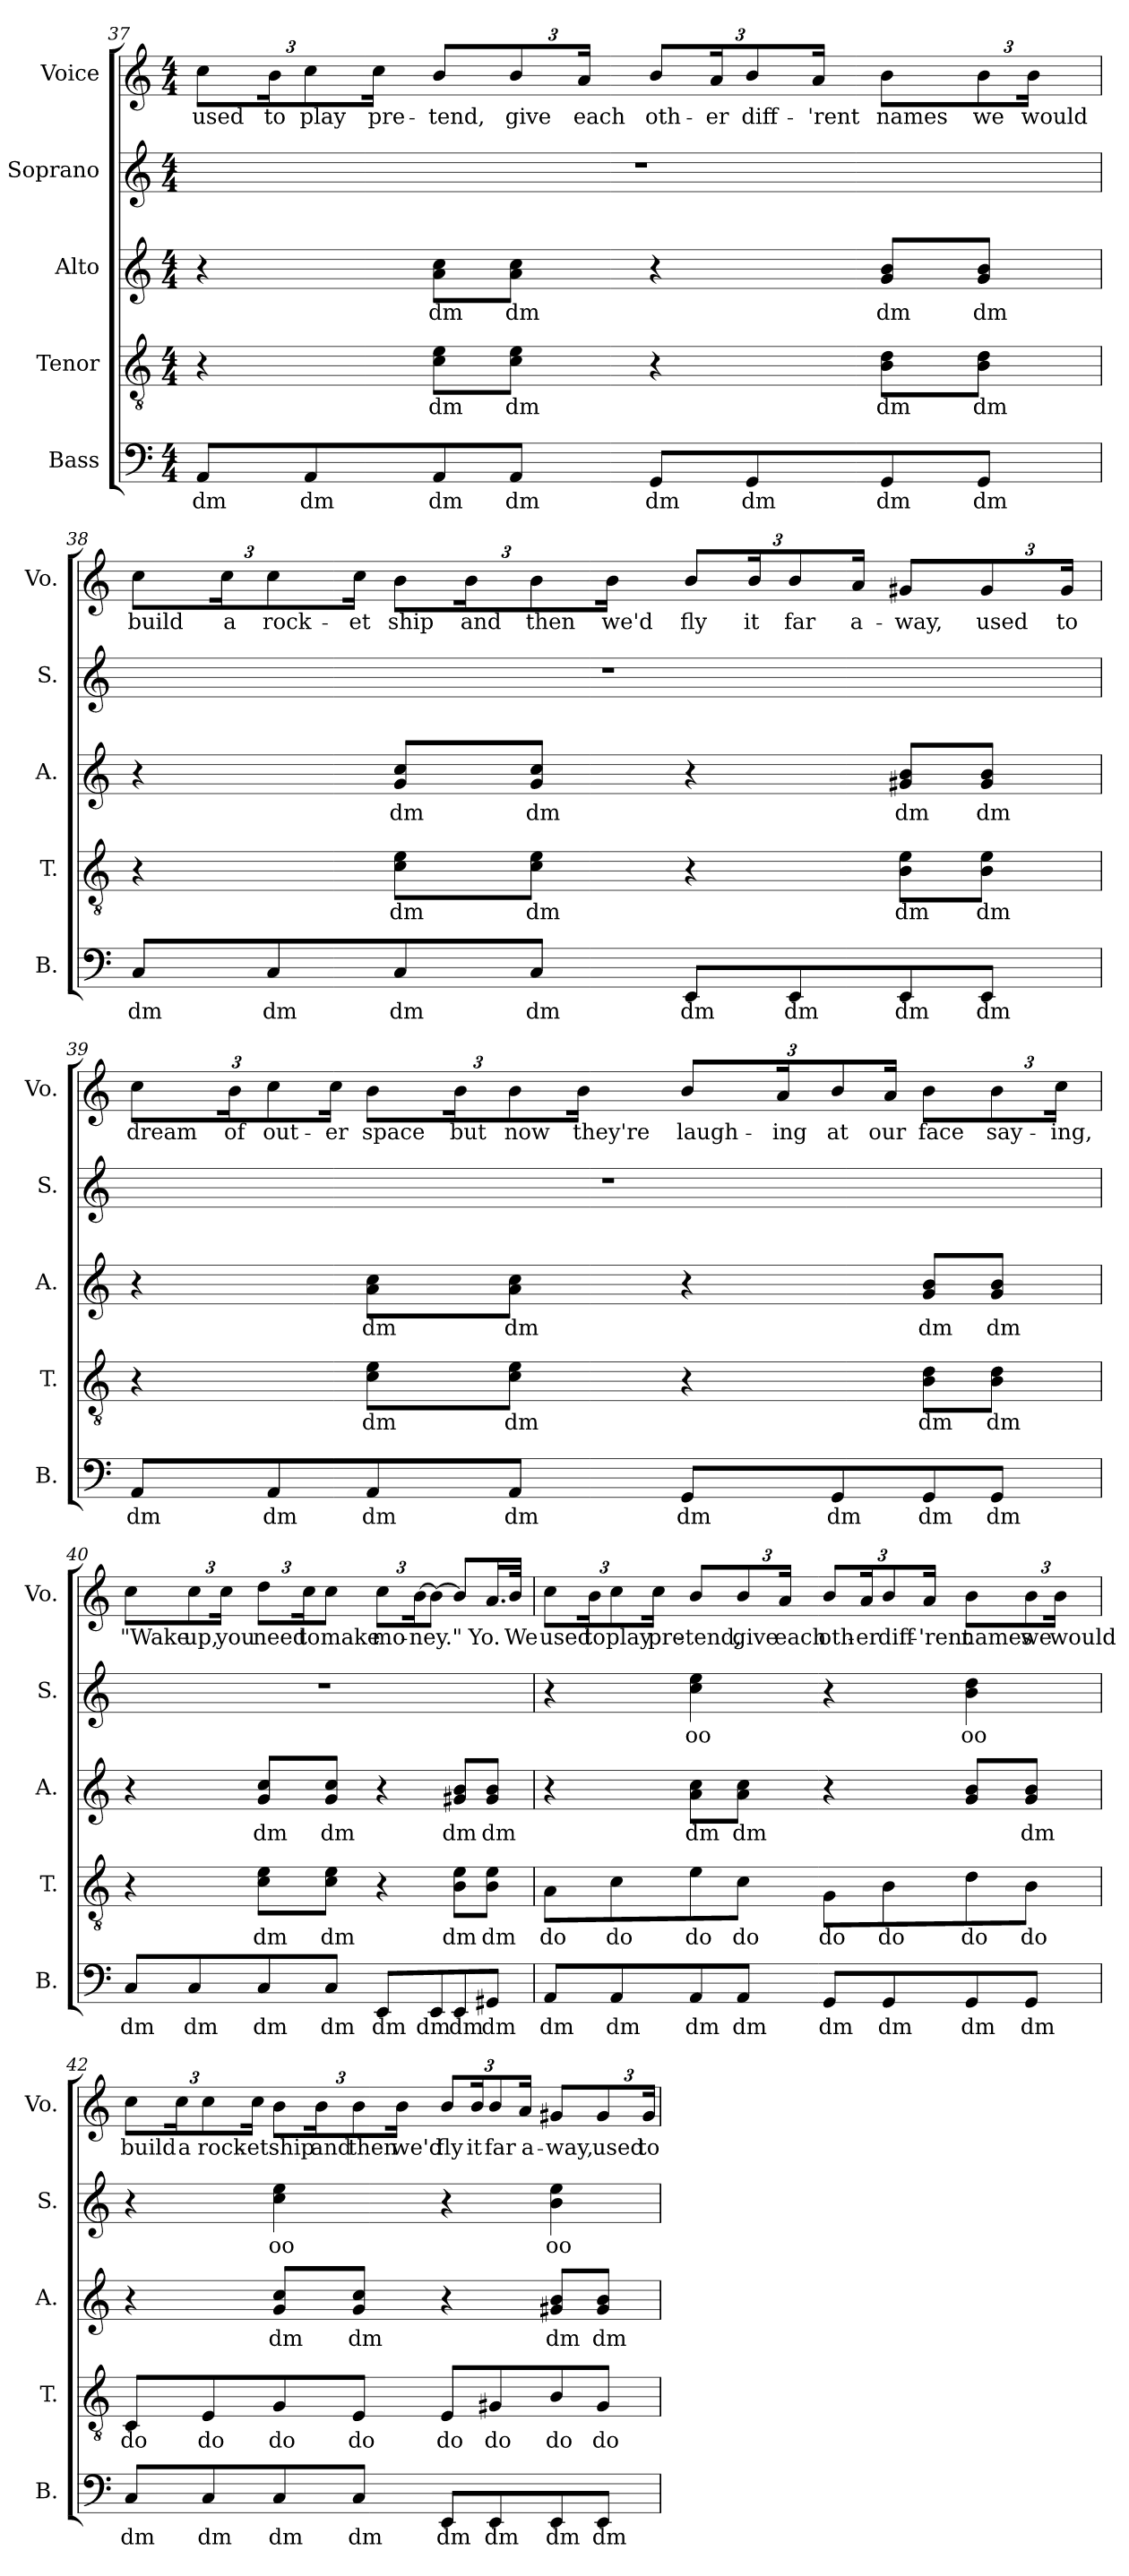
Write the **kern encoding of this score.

**kern	**text	**kern	**text	**kern	**text	**kern	**text	**kern	**text
*part5	*part5	*part4	*part4	*part3	*part3	*part2	*part2	*part1	*part1
*staff5	*staff5	*staff4	*staff4	*staff3	*staff3	*staff2	*staff2	*staff1	*staff1
*I"Bass	*	*I"Tenor	*	*I"Alto	*	*I"Soprano	*	*I"Voice	*
*I'B.	*	*I'T.	*	*I'A.	*	*I'S.	*	*I'Vo.	*
!!LO:PB:g=z
*clefF4	*	*clefGv2	*	*clefG2	*	*clefG2	*	*clefG2	*
*k[]	*	*k[]	*	*k[]	*	*k[]	*	*k[]	*
*M4/4	*	*M4/4	*	*M4/4	*	*M4/4	*	*M4/4	*
*	*	*	*	*	*	*	*	*Xbrackettup	*
=37	=37	=37	=37	=37	=37	=37	=37	=37	=37
8AA/L	dm	4r	.	4r	.	1r	.	12cc\L	used
.	.	.	.	.	.	.	.	24b\K	to
8AA/	dm	.	.	.	.	.	.	12cc\	play
.	.	.	.	.	.	.	.	24cc\Jk	pre-
8AA/	dm	8c\ 8e\L	dm	8a\ 8cc\L	dm	.	.	8b/L	-tend,
8AA/J	dm	8c\ 8e\J	dm	8a\ 8cc\J	dm	.	.	12b/	give
.	.	.	.	.	.	.	.	24a/Jk	each
8GG/L	dm	4r	.	4r	.	.	.	12b/L	oth-
.	.	.	.	.	.	.	.	24a/K	-er
8GG/	dm	.	.	.	.	.	.	12b/	diff-
.	.	.	.	.	.	.	.	24a/Jk	-'rent
8GG/	dm	8B\ 8d\L	dm	8g/ 8b/L	dm	.	.	8b\L	names
8GG/J	dm	8B\ 8d\J	dm	8g/ 8b/J	dm	.	.	12b\	we
.	.	.	.	.	.	.	.	24b\Jk	would
!!LO:LB:g=z
=38	=38	=38	=38	=38	=38	=38	=38	=38	=38
8C/L	dm	4r	.	4r	.	1r	.	12cc\L	build
.	.	.	.	.	.	.	.	24cc\K	a
8C/	dm	.	.	.	.	.	.	12cc\	rock-
.	.	.	.	.	.	.	.	24cc\Jk	-et
8C/	dm	8c\ 8e\L	dm	8g/ 8cc/L	dm	.	.	12b\L	ship
.	.	.	.	.	.	.	.	24b\K	and
8C/J	dm	8c\ 8e\J	dm	8g/ 8cc/J	dm	.	.	12b\	then
.	.	.	.	.	.	.	.	24b\Jk	we'd
8EE/L	dm	4r	.	4r	.	.	.	12b/L	fly
.	.	.	.	.	.	.	.	24b/K	it
8EE/	dm	.	.	.	.	.	.	12b/	far
.	.	.	.	.	.	.	.	24a/Jk	a-
8EE/	dm	8B\ 8e\L	dm	8g#X/ 8b/L	dm	.	.	8g#X/L	-way,
8EE/J	dm	8B\ 8e\J	dm	8g#/ 8b/J	dm	.	.	12g#/	used
.	.	.	.	.	.	.	.	24g#/Jk	to
!!LO:PB:g=z
=39	=39	=39	=39	=39	=39	=39	=39	=39	=39
8AA/L	dm	4r	.	4r	.	1r	.	12cc\L	dream
.	.	.	.	.	.	.	.	24b\K	of
8AA/	dm	.	.	.	.	.	.	12cc\	out-
.	.	.	.	.	.	.	.	24cc\Jk	-er
8AA/	dm	8c\ 8e\L	dm	8a\ 8cc\L	dm	.	.	12b\L	space
.	.	.	.	.	.	.	.	24b\K	but
8AA/J	dm	8c\ 8e\J	dm	8a\ 8cc\J	dm	.	.	12b\	now
.	.	.	.	.	.	.	.	24b\Jk	they're
8GG/L	dm	4r	.	4r	.	.	.	12b/L	laugh-
.	.	.	.	.	.	.	.	24a/K	-ing
8GG/	dm	.	.	.	.	.	.	12b/	at
.	.	.	.	.	.	.	.	24a/Jk	our
8GG/	dm	8B\ 8d\L	dm	8g/ 8b/L	dm	.	.	8b\L	face
8GG/J	dm	8B\ 8d\J	dm	8g/ 8b/J	dm	.	.	12b\	say-
.	.	.	.	.	.	.	.	24cc\Jk	-ing,
!!LO:LB:g=z
=40	=40	=40	=40	=40	=40	=40	=40	=40	=40
8C/L	dm	4r	.	4r	.	1r	.	8cc\L	"Wake
8C/	dm	.	.	.	.	.	.	12cc\	up,
.	.	.	.	.	.	.	.	24cc\Jk	you
8C/	dm	8c\ 8e\L	dm	8g/ 8cc/L	dm	.	.	12dd\L	need
.	.	.	.	.	.	.	.	24cc\K	to
8C/J	dm	8c\ 8e\J	dm	8g/ 8cc/J	dm	.	.	8cc\J	make
8EE/L	dm	4r	.	4r	.	.	.	12cc\L	mo-
.	.	.	.	.	.	.	.	[24b\K	-ney."
8EE/	dm	.	.	.	.	.	.	8b\J_	.
8EE/	dm	8B\ 8e\L	dm	8g#X/ 8b/L	dm	.	.	8b/L]	.
8GG#X/J	dm	8B\ 8e\J	dm	8g#/ 8b/J	dm	.	.	16.a/L	Yo.
.	.	.	.	.	.	.	.	32b/JJk	We
!!LO:PB:g=z
=41	=41	=41	=41	=41	=41	=41	=41	=41	=41
8AA/L	dm	8A\L	do	4r	.	4r	.	12cc\L	used
.	.	.	.	.	.	.	.	24b\K	to
8AA/	dm	8c\	do	.	.	.	.	12cc\	play
.	.	.	.	.	.	.	.	24cc\Jk	pre-
8AA/	dm	8e\	do	8a\ 8cc\L	dm	4cc\ 4ee\	oo	8b/L	-tend,
8AA/J	dm	8c\J	do	8a\ 8cc\J	dm	.	.	12b/	give
.	.	.	.	.	.	.	.	24a/Jk	each
8GG/L	dm	8G\L	do	4r	.	4r	.	12b/L	oth-
.	.	.	.	.	.	.	.	24a/K	-er
8GG/	dm	8B\	do	.	.	.	.	12b/	diff-
.	.	.	.	.	.	.	.	24a/Jk	-'rent
8GG/	dm	8d\	do	8g/ 8b/L	.	4b\ 4dd\	oo	8b\L	names
8GG/J	dm	8B\J	do	8g/ 8b/J	dm	.	.	12b\	we
.	.	.	.	.	.	.	.	24b\Jk	would
!!LO:LB:g=z
=42	=42	=42	=42	=42	=42	=42	=42	=42	=42
8C/L	dm	8C/L	do	4r	.	4r	.	12cc\L	build
.	.	.	.	.	.	.	.	24cc\K	a
8C/	dm	8E/	do	.	.	.	.	12cc\	rock-
.	.	.	.	.	.	.	.	24cc\Jk	-et
8C/	dm	8G/	do	8g/ 8cc/L	dm	4cc\ 4ee\	oo	12b\L	ship
.	.	.	.	.	.	.	.	24b\K	and
8C/J	dm	8E/J	do	8g/ 8cc/J	dm	.	.	12b\	then
.	.	.	.	.	.	.	.	24b\Jk	we'd
8EE/L	dm	8E/L	do	4r	.	4r	.	12b/L	fly
.	.	.	.	.	.	.	.	24b/K	it
8EE/	dm	8G#X/	do	.	.	.	.	12b/	far
.	.	.	.	.	.	.	.	24a/Jk	a-
8EE/	dm	8B/	do	8g#X/ 8b/L	dm	4b\ 4ee\	oo	8g#X/L	-way,
8EE/J	dm	8G#/J	do	8g#/ 8b/J	dm	.	.	12g#/	used
.	.	.	.	.	.	.	.	24g#/Jk	to
=	=	=	=	=	=	=	=	=	=
*-	*-	*-	*-	*-	*-	*-	*-	*-	*-
